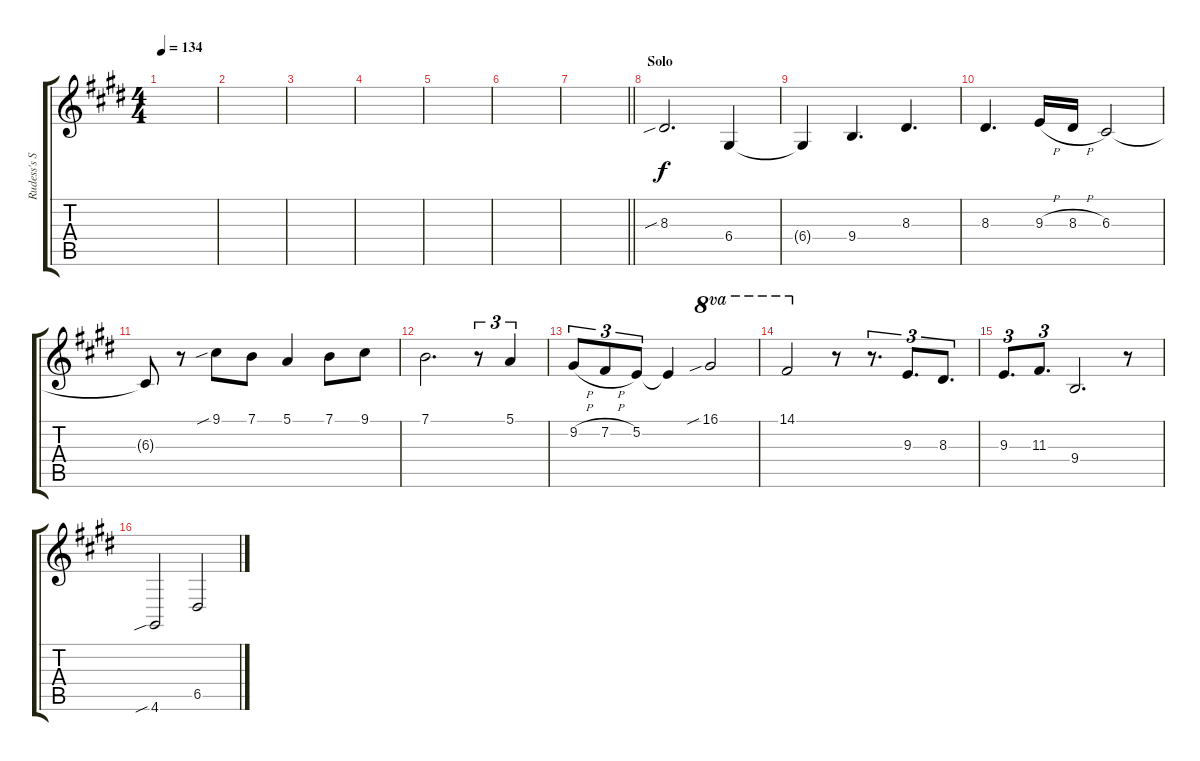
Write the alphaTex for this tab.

\track ("Rudess's Solo" "Rudess's S") {instrument lead2sawtooth}
\staff {score tabs}
\tuning (E4 B3 G3 D3 A2 E2) {hide}
\ts (4 4)
\tempo 134
\clef g2
\ks e
|
|
|
|
|
|
\barLineRight lightlight
|
\section ("" "Solo")
8.3{sib}.2{d volume 16 instrument lead2sawtooth} 6.4.4 |
6.4{t}.4 9.4.4{d} 8.3.4{d} |
8.3.4{d} 9.3{h}.16 8.3{h}.16 6.3.2 |
6.3{t}.8 r.8 9.1{sib}.8 7.1.8 5.1.4 7.1.8 9.1.8 |
7.1.2{d} r.8{tu (3 2)} 5.1.4{tu (3 2)} |
9.2{h}.8{tu (3 2)} 7.2{h}.8{tu (3 2)} 5.2.8{tu (3 2)} 5.2{t}.4 16.1{sib}.2{ot 8va} |
14.1.2{ot 8va} r.8 r.8{d tu (3 2)} 9.3.8{d tu (3 2)} 8.3.8{d tu (3 2)} |
9.3.8{d tu (3 2)} 11.3.8{d tu (3 2)} 9.4.2{d} r.8 |
4.6{sib}.2 6.5.2
